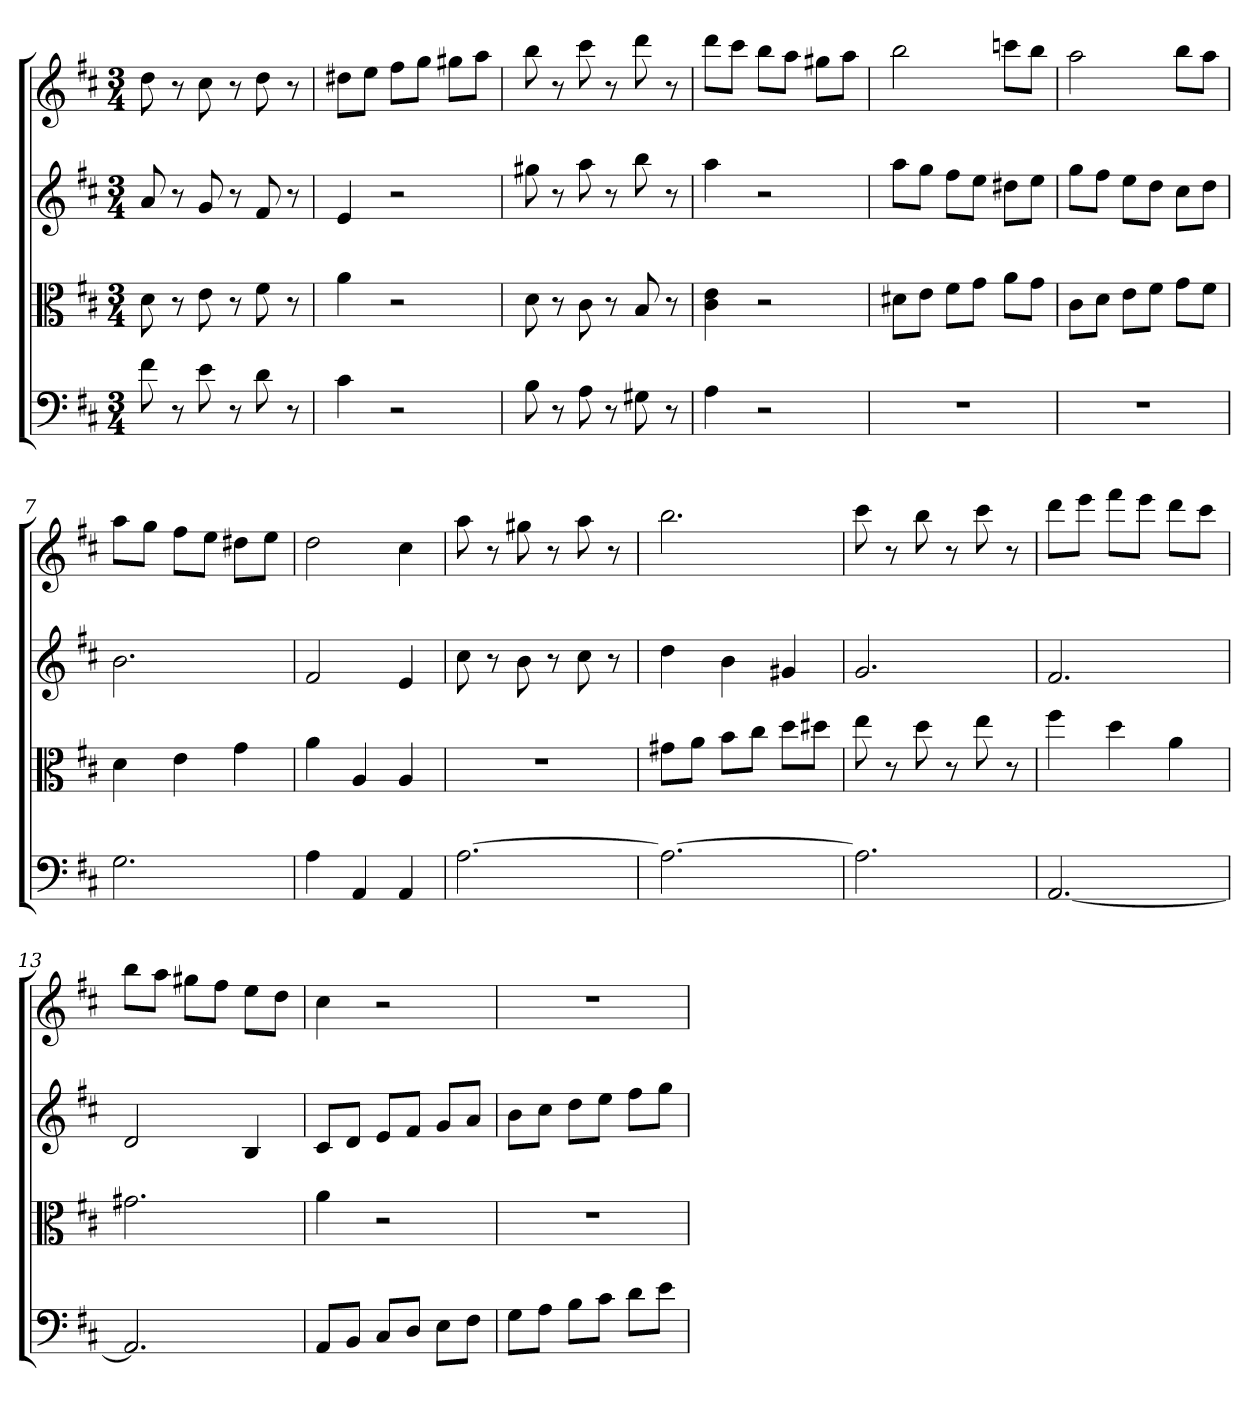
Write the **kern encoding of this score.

**kern	**kern	**kern	**kern
*part4	*part3	*part2	*part1
*staff4	*staff3	*staff2	*staff1
*clefF4	*clefC3	*	*
*k[f#c#]	*k[f#c#]	*k[f#c#]	*k[f#c#]
*D:	*D:	*D:	*D:
*M3/4	*M3/4	*M3/4	*M3/4
=	=	=	=
8f#	8d	8a	8dd
8r	8r	8r	8r
8e	8e	8g	8cc#
8r	8r	8r	8r
8d	8f#	8f#	8dd
8r	8r	8r	8r
=2	=2	=2	=2
4c#	4a	4e	8dd#XL
.	.	.	8eeJ
2r	2r	2r	8ff#L
.	.	.	8ggJ
.	.	.	8gg#XL
.	.	.	8aaJ
=3	=3	=3	=3
8B	8d	8gg#X	8bb
8r	8r	8r	8r
8A	8c#	8aa	8ccc#
8r	8r	8r	8r
8G#X	8B	8bb	8ddd
8r	8r	8r	8r
=4	=4	=4	=4
4A	4c# 4e	4aa	8dddL
.	.	.	8ccc#J
2r	2r	2r	8bbL
.	.	.	8aaJ
.	.	.	8gg#XL
.	.	.	8aaJ
=5	=5	=5	=5
2.r	8d#X\L	8aaL	2bb
.	8e\J	8ggJ	.
.	8f#\L	8ff#L	.
.	8g\J	8eeJ	.
.	8a\L	8dd#XL	8cccnL
.	8g\J	8eeJ	8bbJ
=6	=6	=6	=6
2.r	8c#\L	8ggL	2aa
.	8d\J	8ff#J	.
.	8e\L	8eeL	.
.	8f#\J	8ddJ	.
.	8g\L	8cc#L	8bbL
.	8f#\J	8ddJ	8aaJ
=7	=7	=7	=7
2.G	4d	2.b	8aaL
.	.	.	8ggJ
.	4e	.	8ff#L
.	.	.	8eeJ
.	4g	.	8dd#XL
.	.	.	8eeJ
=8	=8	=8	=8
4A	4a	2f#	2dd
4AA	4A	.	.
4AA	4A	4e	4cc#
=9	=9	=9	=9
[2.A	2.r	8cc#	8aa
.	.	8r	8r
.	.	8b	8gg#X
.	.	8r	8r
.	.	8cc#	8aa
.	.	8r	8r
=10	=10	=10	=10
2.A_	8g#X\L	4dd	2.bb
.	8a\J	.	.
.	8b\L	4b	.
.	8cc#\J	.	.
.	8dd\L	4g#X	.
.	8dd#X\J	.	.
=11	=11	=11	=11
2.A]	8ee	2.g	8ccc#
.	8r	.	8r
.	8dd	.	8bb
.	8r	.	8r
.	8ee	.	8ccc#
.	8r	.	8r
=12	=12	=12	=12
[2.AA	4ff#	2.f#	8dddL
.	.	.	8eeeJ
.	4dd	.	8fff#L
.	.	.	8eeeJ
.	4a	.	8dddL
.	.	.	8ccc#J
=13	=13	=13	=13
2.AA]	2.g#X	2d	8bbL
.	.	.	8aaJ
.	.	.	8gg#XL
.	.	.	8ff#J
.	.	4B	8eeL
.	.	.	8ddJ
=14	=14	=14	=14
8AA/L	4a	8c#L	4cc#
8BB/J	.	8dJ	.
8C#/L	2r	8eL	2r
8D/J	.	8f#J	.
8E\L	.	8gL	.
8F#\J	.	8aJ	.
=15	=15	=15	=15
8G\L	2.r	8bL	2.r
8A\J	.	8cc#J	.
8B\L	.	8ddL	.
8c#\J	.	8eeJ	.
8d\L	.	8ff#L	.
8e\J	.	8ggJ	.
=	=	=	=
*-	*-	*-	*-
